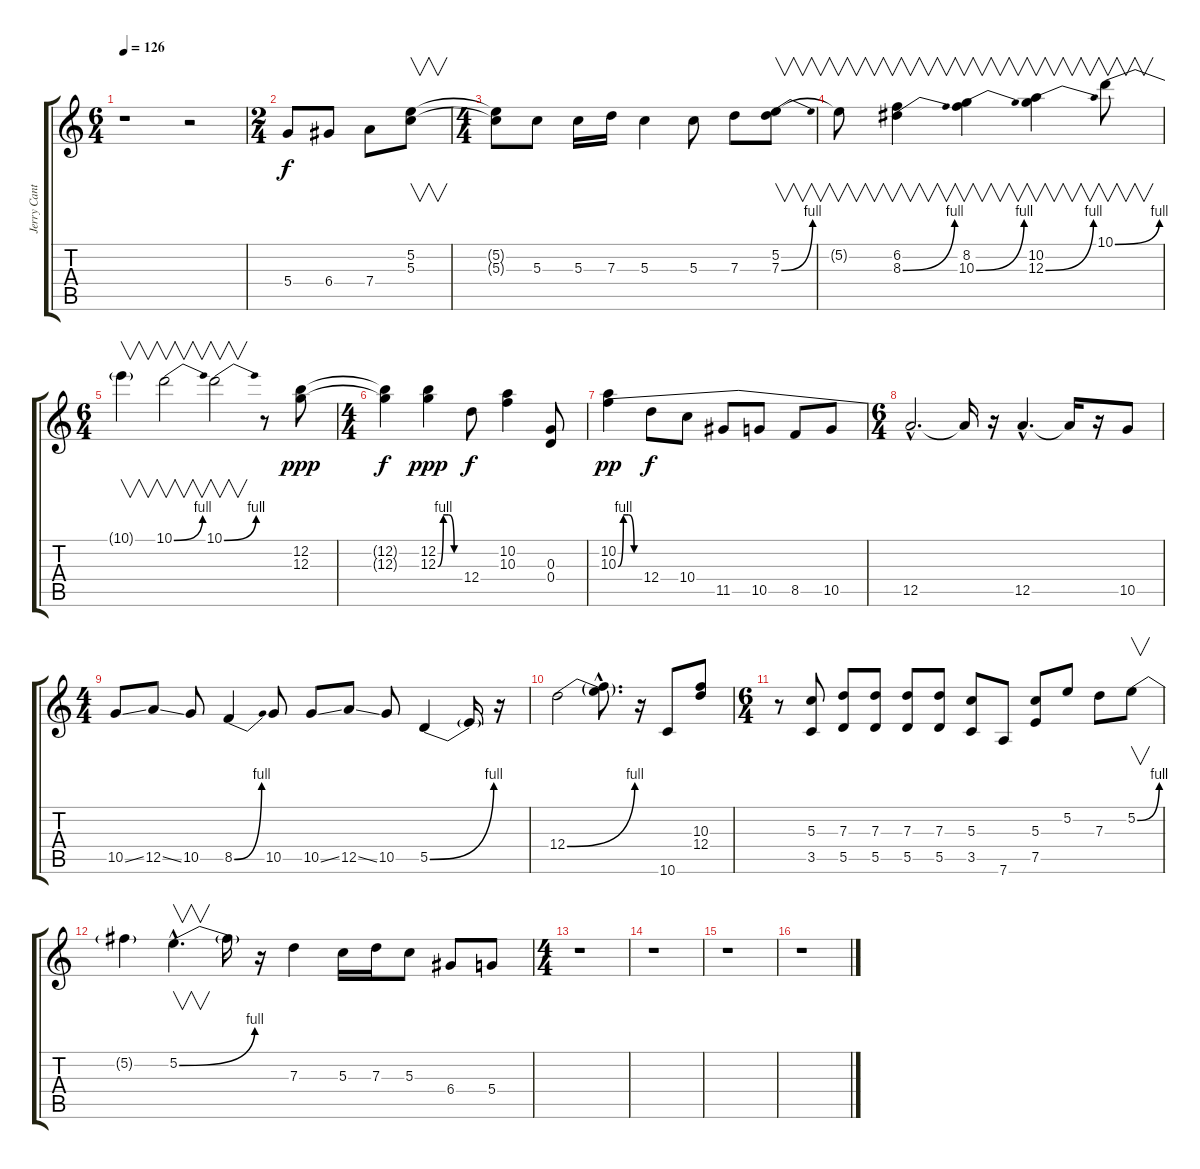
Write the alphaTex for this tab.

\track ("Jerry Cantrell (Guitar Lead)" "Jerry Cant") {instrument distortionguitar}
\staff {score tabs}
\tuning (E4 B3 G3 D3 A2 D2) {hide}
\ts (6 4)
\tempo 126
\clef g2
\ks c
r.1{dy f} r.2 |
\ts (2 4)
5.4.8 6.4.8 7.4.8 (5.2 5.3).8{v} |
\ts (4 4)
(5.2{t} 5.3{t}).8 5.3.8 5.3.16 7.3.16 5.3.4 5.3.8 7.3.8 (5.2 7.3{be (bend 0 0 60 4)}).8{v} |
5.2{t}.8{v} (6.2 8.3{be (bend 0 0 60 4)}).4{v} (8.2 10.3{be (bend 0 0 60 4)}).4{v} (10.2 12.3{be (bend 0 0 60 4)}).4{v} 10.1{be (bend 0 0 60 4)}.8{v} |
\ts (6 4)
10.1{t}.4{v} 10.1{be (bend 0 0 60 4)}.2{v} 10.1{be (bend 0 0 60 4)}.2{v} r.8 (12.2 12.3).8{dy ppp} |
\ts (4 4)
(12.2{t} 12.3{t}).4{dy f} (12.2 12.3{be (custom 0 0 15 4 30 4 45 0 60 0)}).4{dy ppp} 12.4.8{dy f} (10.2 10.3).4 (0.3 0.4).8 |
(10.2 10.3{be (custom 0 0 15 4 30 4 45 0 60 0)}).4{dy pp} 12.4.8{dy f} 10.4.8 11.5.8 10.5.8 8.5.8 10.5.8 |
\ts (6 4)
12.5{hac}.2{d} 12.5{t}.16 r.16 12.5{hac}.4{d} 12.5{t}.16 r.16 10.5.8 |
\ts (4 4)
10.5{ss}.8 12.5{ss}.8 10.5.8 8.5{be (bend 0 0 60 4)}.4 10.5.8 10.5{ss}.8 12.5{ss}.8 10.5.8 5.5{be (bend 0 0 60 4)}.4 5.5{t}.16 r.16 |
12.4{be (bend 0 0 60 4)}.2 (10.3{hac t} 12.4{hac t}).8{d} r.16 10.6.8 (10.3 12.4).8 |
\ts (6 4)
r.8 (5.3 3.5).8 (7.3 5.5).8 (7.3 5.5).8 (7.3 5.5).8 (7.3 5.5).8 (5.3 3.5).8 7.6.8 (5.3 7.5).8 5.2.8 7.3.8 5.2{be (bend 0 0 60 4)}.8{v} |
5.2{t}.4 5.2{be (bend 0 0 60 4) hac}.4{v d} 5.2{t}.16 r.16 7.3.4 5.3.16 7.3.16 5.3.8 6.4.8 5.4.8 |
\ts (4 4)
r.1 |
r.1 |
r.1 |
r.1
